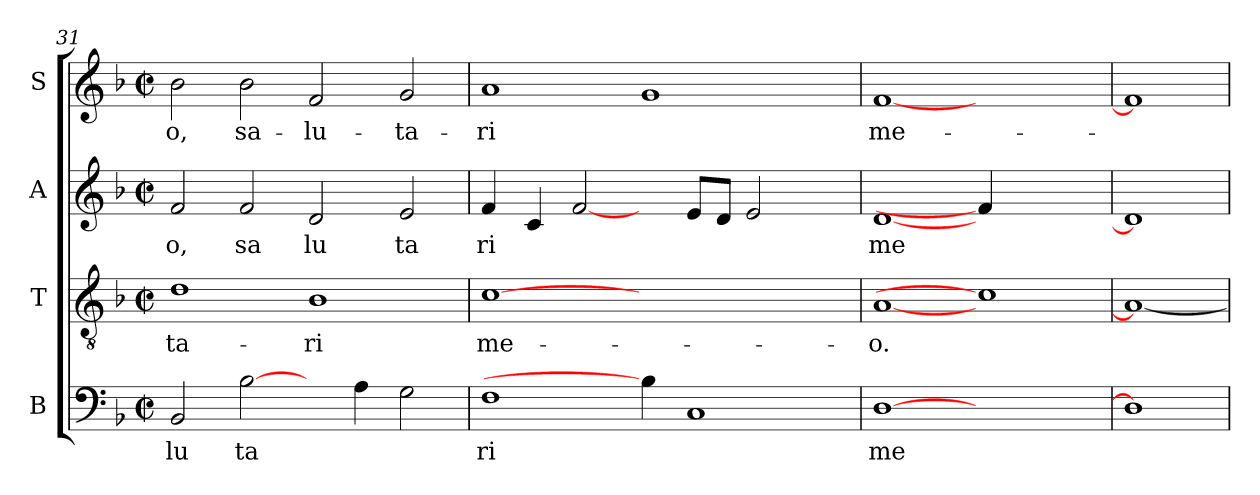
**kern	**text	**kern	**text	**kern	**text	**kern	**text
*part4	*part4	*part3	*part3	*part2	*part2	*part1	*part1
*staff4	*staff4	*staff3	*staff3	*staff2	*staff2	*staff1	*staff1
*I"B	*	*I"T	*	*I"A	*	*I"S	*
*I'B	*	*I'T	*	*I'A	*	*I'S	*
*clefF4	*	*clefGv2	*	*clefG2	*	*clefG2	*
*k[b-]	*	*k[b-]	*	*k[b-]	*	*k[b-]	*
*F:	*	*F:	*	*F:	*	*F:	*
*M2/2	*	*M2/2	*	*M2/2	*	*M2/2	*
*met(c|)	*	*met(c|)	*	*met(c|)	*	*met(c|)	*
=31	=31	=31	=31	=31	=31	=31	=31
!	!LO:LY:b:cj	!	!LO:LY:b:cj	!	!LO:LY:b:cj	!	!LO:LY:b:cj
2BB-/	lu	1d	-ta-	2f/	o,	2b-\	-o,
!	!LO:LY:b:cj	!	!	!	!LO:LY:b:cj	!	!LO:LY:b:cj
[2B-\	ta	.	.	2f/	sa	2b-\	sa-
!	!	!	!LO:LY:b:cj	!	!LO:LY:b:cj	!	!LO:LY:b:cj
4ryy	.	1B-	-ri	2d/	lu	2f/	-lu-
!	!LO:LY:b:cj	!	!	!	!	!	!
4A\	.	.	.	.	.	.	.
!	!LO:LY:b:cj	!	!	!	!LO:LY:b:cj	!	!LO:LY:b:cj
2G\	.	.	.	2e/	ta	2g/	-ta-
=32	=32	=32	=32	=32	=32	=32	=32
!	!LO:LY:b:cj	!	!LO:LY:b:cj	!	!LO:LY:b:cj	!	!LO:LY:b:cj
1F	ri	[1c	me-	4f/	ri	1a	-ri
!	!	!	!	!	!LO:LY:b:cj	!	!
.	.	.	.	4c/	.	.	.
!	!	!	!	!	!LO:LY:b:cj	!	!
.	.	.	.	[2f/	.	.	.
!	!	!	!	!	!	!	!LO:LY:b:cj
4B-\]	.	1ryy	.	4ryy	.	1g	.
!	!LO:LY:b:cj	!	!	!	!LO:LY:b:cj	!	!
1C	.	.	.	8e/L	.	.	.
!	!	!	!	!	!LO:LY:b:cj	!	!
.	.	.	.	8d/J	.	.	.
!	!	!	!	!	!LO:LY:b:cj	!	!
.	.	.	.	2e/	.	.	.
.	.	4ryy	.	4ryy	.	4ryy	.
=33	=33	=33	=33	=33	=33	=33	=33
!	!LO:LY:b:cj	!	!LO:LY:b:cj	!	!LO:LY:b:cj	!	!LO:LY:b:cj
[1D	me	[<1A	-o.	[1d	me	[1f	me-
1ryy	.	1c]	.	4f/]	.	1ryy	.
.	.	.	.	2.ryy	.	.	.
=34	=34	=34	=34	=34	=34	=34	=34
1D]	.	1A_	.	1d]	.	1f]	.
=	=	=	=	=	=	=	=
*-	*-	*-	*-	*-	*-	*-	*-
